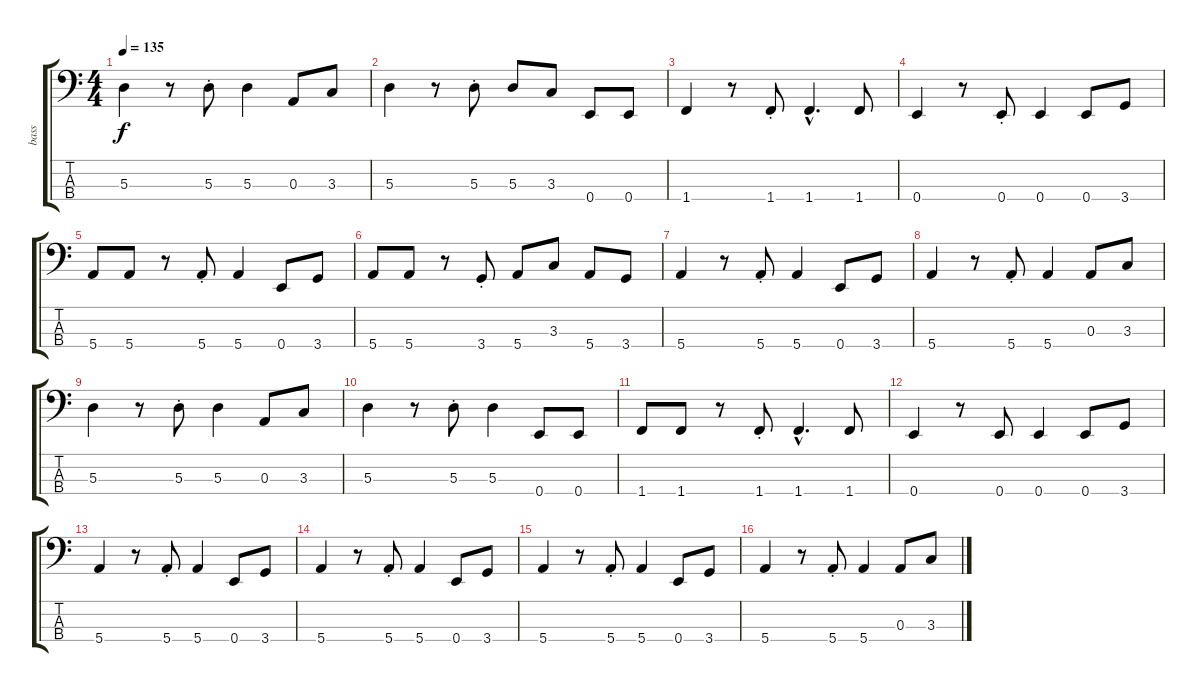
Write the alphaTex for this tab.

\track ("bass" "bass") {instrument electricbassfinger}
\staff {score tabs}
\tuning (G2 D2 A1 E1) {hide}
\ts (4 4)
\tempo 135
\clef f4
\ks c
5.3.4{dy f} r.8 5.3{st}.8 5.3.4 0.3.8 3.3.8 |
5.3.4 r.8 5.3{st}.8 5.3.8 3.3.8 0.4.8 0.4.8 |
1.4.4 r.8 1.4{st}.8 1.4{hac}.4{d} 1.4.8 |
0.4.4 r.8 0.4{st}.8 0.4.4 0.4.8 3.4.8 |
5.4.8 5.4.8 r.8 5.4{st}.8 5.4.4 0.4.8 3.4.8 |
5.4.8 5.4.8 r.8 3.4{st}.8 5.4.8 3.3.8 5.4.8 3.4.8 |
5.4.4 r.8 5.4{st}.8 5.4.4 0.4.8 3.4.8 |
5.4.4 r.8 5.4{st}.8 5.4.4 0.3.8 3.3.8 |
5.3.4 r.8 5.3{st}.8 5.3.4 0.3.8 3.3.8 |
5.3.4 r.8 5.3{st}.8 5.3.4 0.4.8 0.4.8 |
1.4.8{volume 9} 1.4.8 r.8 1.4{st}.8 1.4{hac}.4{d} 1.4.8 |
0.4.4 r.8 0.4.8 0.4.4 0.4.8 3.4.8 |
5.4.4 r.8 5.4{st}.8 5.4.4 0.4.8 3.4.8 |
5.4.4 r.8 5.4{st}.8 5.4.4 0.4.8 3.4.8 |
5.4.4{volume 6} r.8 5.4{st}.8 5.4.4 0.4.8 3.4.8 |
5.4.4 r.8 5.4{st}.8 5.4.4 0.3.8 3.3.8
